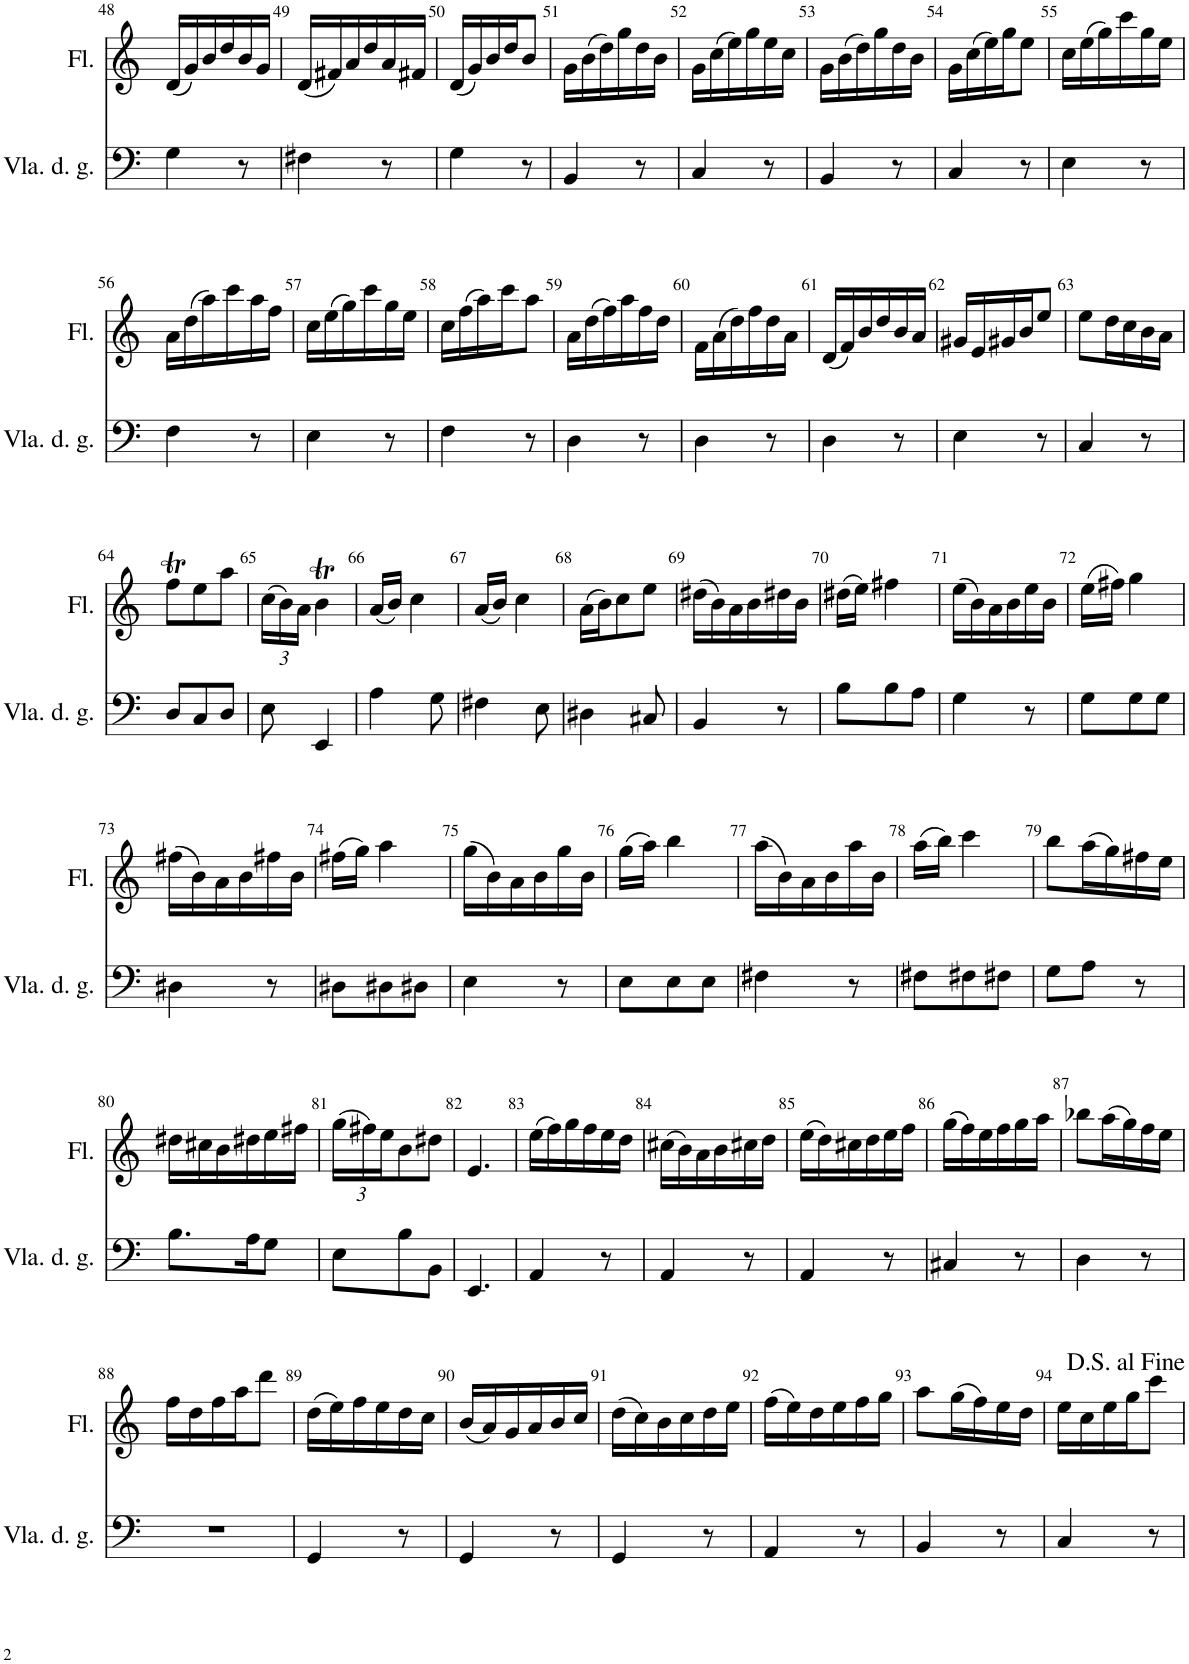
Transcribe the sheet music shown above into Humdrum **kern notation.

**kern	**kern
*part2	*part1
*staff2	*staff1
*I"Viola da gamba	*I"Flute
*I'Vla. d. g.	*I'Fl.
!!LO:PB:g=z
*clefF4	*clefG2
*k[]	*k[]
*M3/8	*M3/8
=48	=48
4G\	(16d/LL
.	16g/)
.	16b/
.	16dd/
8r	16b/
.	16g/JJ
=49	=49
4F#X\	(16d/LL
.	16f#X/)
.	16a/
.	16dd/
8r	16a/
.	16f#X/JJ
=50	=50
4G\	(16d/LL
.	16g/)
.	16b/
.	16dd/J
8r	8b/J
=51	=51
4BB/	16g\LL
.	(16b\
.	16dd\)
.	16gg\
8r	16dd\
.	16b\JJ
=52	=52
4C/	16g\LL
.	(16cc\
.	16ee\)
.	16gg\
8r	16ee\
.	16cc\JJ
=53	=53
4BB/	16g\LL
.	(16b\
.	16dd\)
.	16gg\
8r	16dd\
.	16b\JJ
=54	=54
4C/	16g\LL
.	(16cc\
.	16ee\)
.	16gg\J
8r	8ee\J
=55	=55
4E\	16cc\LL
.	(16ee\
.	16gg\)
.	16ccc\
8r	16gg\
.	16ee\JJ
!!LO:LB:g=z
=56	=56
4F\	16a\LL
.	(16dd\
.	16aa\)
.	16ccc\
8r	16aa\
.	16ff\JJ
=57	=57
4E\	16cc\LL
.	(16ee\
.	16gg\)
.	16ccc\
8r	16gg\
.	16ee\JJ
=58	=58
4F\	16cc\LL
.	(16ff\
.	16aa\)
.	16ccc\J
8r	8aa\J
=59	=59
4D\	16a\LL
.	(16dd\
.	16ff\)
.	16aa\
8r	16ff\
.	16dd\JJ
=60	=60
4D\	16f\LL
.	(16a\
.	16dd\)
.	16ff\
8r	16dd\
.	16a\JJ
=61	=61
4D\	(16d/LL
.	16f/)
.	16b/
.	16dd/
8r	16b/
.	16a/JJ
=62	=62
4E\	16g#X/LL
.	16e/
.	16g#X/
.	16b/J
8r	8ee/J
=63	=63
4C/	8ee\L
.	16dd\L
.	16cc\
8r	16b\
.	16a\JJ
!!LO:LB:g=z
=64	=64
8D/L	8ffT\L
8C/	8ee\
8D/J	8aa\J
=65	=65
*	*Xbrackettup
8E\	(24cc\LL
.	24b\)
.	24a\JJ
4EE/	4bt\
=66	=66
4A\	(16a/LL
.	16b/JJ)
.	4cc\
8G\	.
=67	=67
4F#X\	(16a/LL
.	16b/JJ)
.	4cc\
8E\	.
=68	=68
4D#X\	(16a\LL
.	16b\J)
.	8cc\
8C#X/	8ee\J
=69	=69
4BB/	(16dd#X\LL
.	16b\)
.	16a\
.	16b\
8r	16dd#X\
.	16b\JJ
=70	=70
8B\L	(16dd#X\LL
.	16ee\JJ)
8B\	4ff#X\
8A\J	.
=71	=71
4G\	(16ee\LL
.	16b\)
.	16a\
.	16b\
8r	16ee\
.	16b\JJ
=72	=72
8G\L	(16ee\LL
.	16ff#X\JJ)
8G\	4gg\
8G\J	.
!!LO:LB:g=z
=73	=73
4D#X\	(16ff#X\LL
.	16b\)
.	16a\
.	16b\
8r	16ff#X\
.	16b\JJ
=74	=74
8D#X\L	(16ff#X\LL
.	16gg\JJ)
8D#X\	4aa\
8D#X\J	.
=75	=75
4E\	(16gg\LL
.	16b\)
.	16a\
.	16b\
8r	16gg\
.	16b\JJ
=76	=76
8E\L	(16gg\LL
.	16aa\JJ)
8E\	4bb\
8E\J	.
=77	=77
4F#X\	(16aa\LL
.	16b\)
.	16a\
.	16b\
8r	16aa\
.	16b\JJ
=78	=78
8F#X\L	(16aa\LL
.	16bb\JJ)
8F#X\	4ccc\
8F#X\J	.
=79	=79
8G\L	8bb\L
8A\J	(16aa\L
.	16gg\)
8r	16ff#X\
.	16ee\JJ
!!LO:LB:g=z
=80	=80
8.B\L	16dd#X\LL
.	16cc#X\
.	16b\
16A\K	16dd#X\
8G\J	16ee\
.	16ff#X\JJ
=81	=81
8E\L	(24gg\LL
.	24ff#X\)
.	24ee\J
8B\	8b\
8BB\J	8dd#X\J
=82	=82
4.EE/	4.e/
=83	=83
4AA/	(16ee\LL
.	16ff\)
.	16gg\
.	16ff\
8r	16ee\
.	16dd\JJ
=84	=84
4AA/	(16cc#X\LL
.	16b\)
.	16a\
.	16b\
8r	16cc#X\
.	16dd\JJ
=85	=85
4AA/	(16ee\LL
.	16dd\)
.	16cc#X\
.	16dd\
8r	16ee\
.	16ff\JJ
=86	=86
4C#X/	(16gg\LL
.	16ff\)
.	16ee\
.	16ff\
8r	16gg\
.	16aa\JJ
=87	=87
4D\	8bb-X\L
.	(16aa\L
.	16gg\)
8r	16ff\
.	16ee\JJ
!!LO:LB:g=z
=88	=88
4.r	16ff\LL
.	16dd\
.	16ff\
.	16aa\J
.	8ddd\J
=89	=89
4GG/	(16dd\LL
.	16ee\)
.	16ff\
.	16ee\
8r	16dd\
.	16cc\JJ
=90	=90
4GG/	(16b/LL
.	16a/)
.	16g/
.	16a/
8r	16b/
.	16cc/JJ
=91	=91
4GG/	(16dd\LL
.	16cc\)
.	16b\
.	16cc\
8r	16dd\
.	16ee\JJ
=92	=92
4AA/	(16ff\LL
.	16ee\)
.	16dd\
.	16ee\
8r	16ff\
.	16gg\JJ
=93	=93
4BB/	8aa\L
.	(16gg\L
.	16ff\)
8r	16ee\
.	16dd\JJ
=94	=94
4C/	16ee\LL
.	16cc\
.	16ee\
.	16gg\J
8r	8ccc\J
=	=
*-	*-
